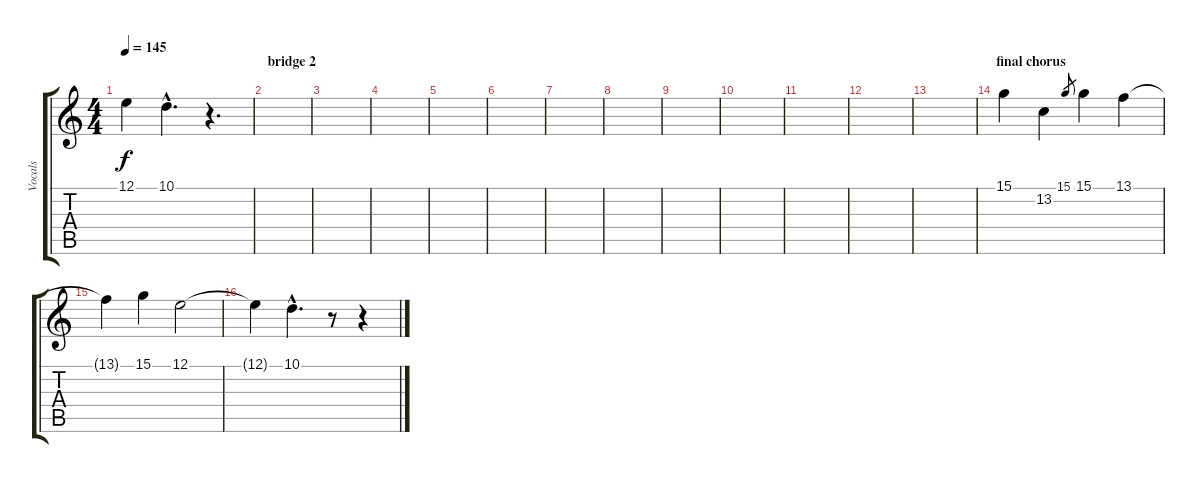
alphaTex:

\track ("Vocals" "Vocals") {instrument cello}
\staff {score tabs}
\tuning (E4 B3 G3 D3 A2 D2) {hide}
\ts (4 4)
\tempo 145
\clef g2
\ks c
12.1.4{dy f} 10.1{hac}.4{d} r.4{d} |
\section ("" "bridge 2")
|
|
|
|
|
|
|
|
|
|
|
|
\section ("" "final chorus")
15.1.4 13.2.4 15.1.8{gr} 15.1.4 13.1.4 |
13.1{t}.4 15.1.4 12.1.2 |
12.1{t}.4 10.1{hac}.4{d} r.8 r.4
